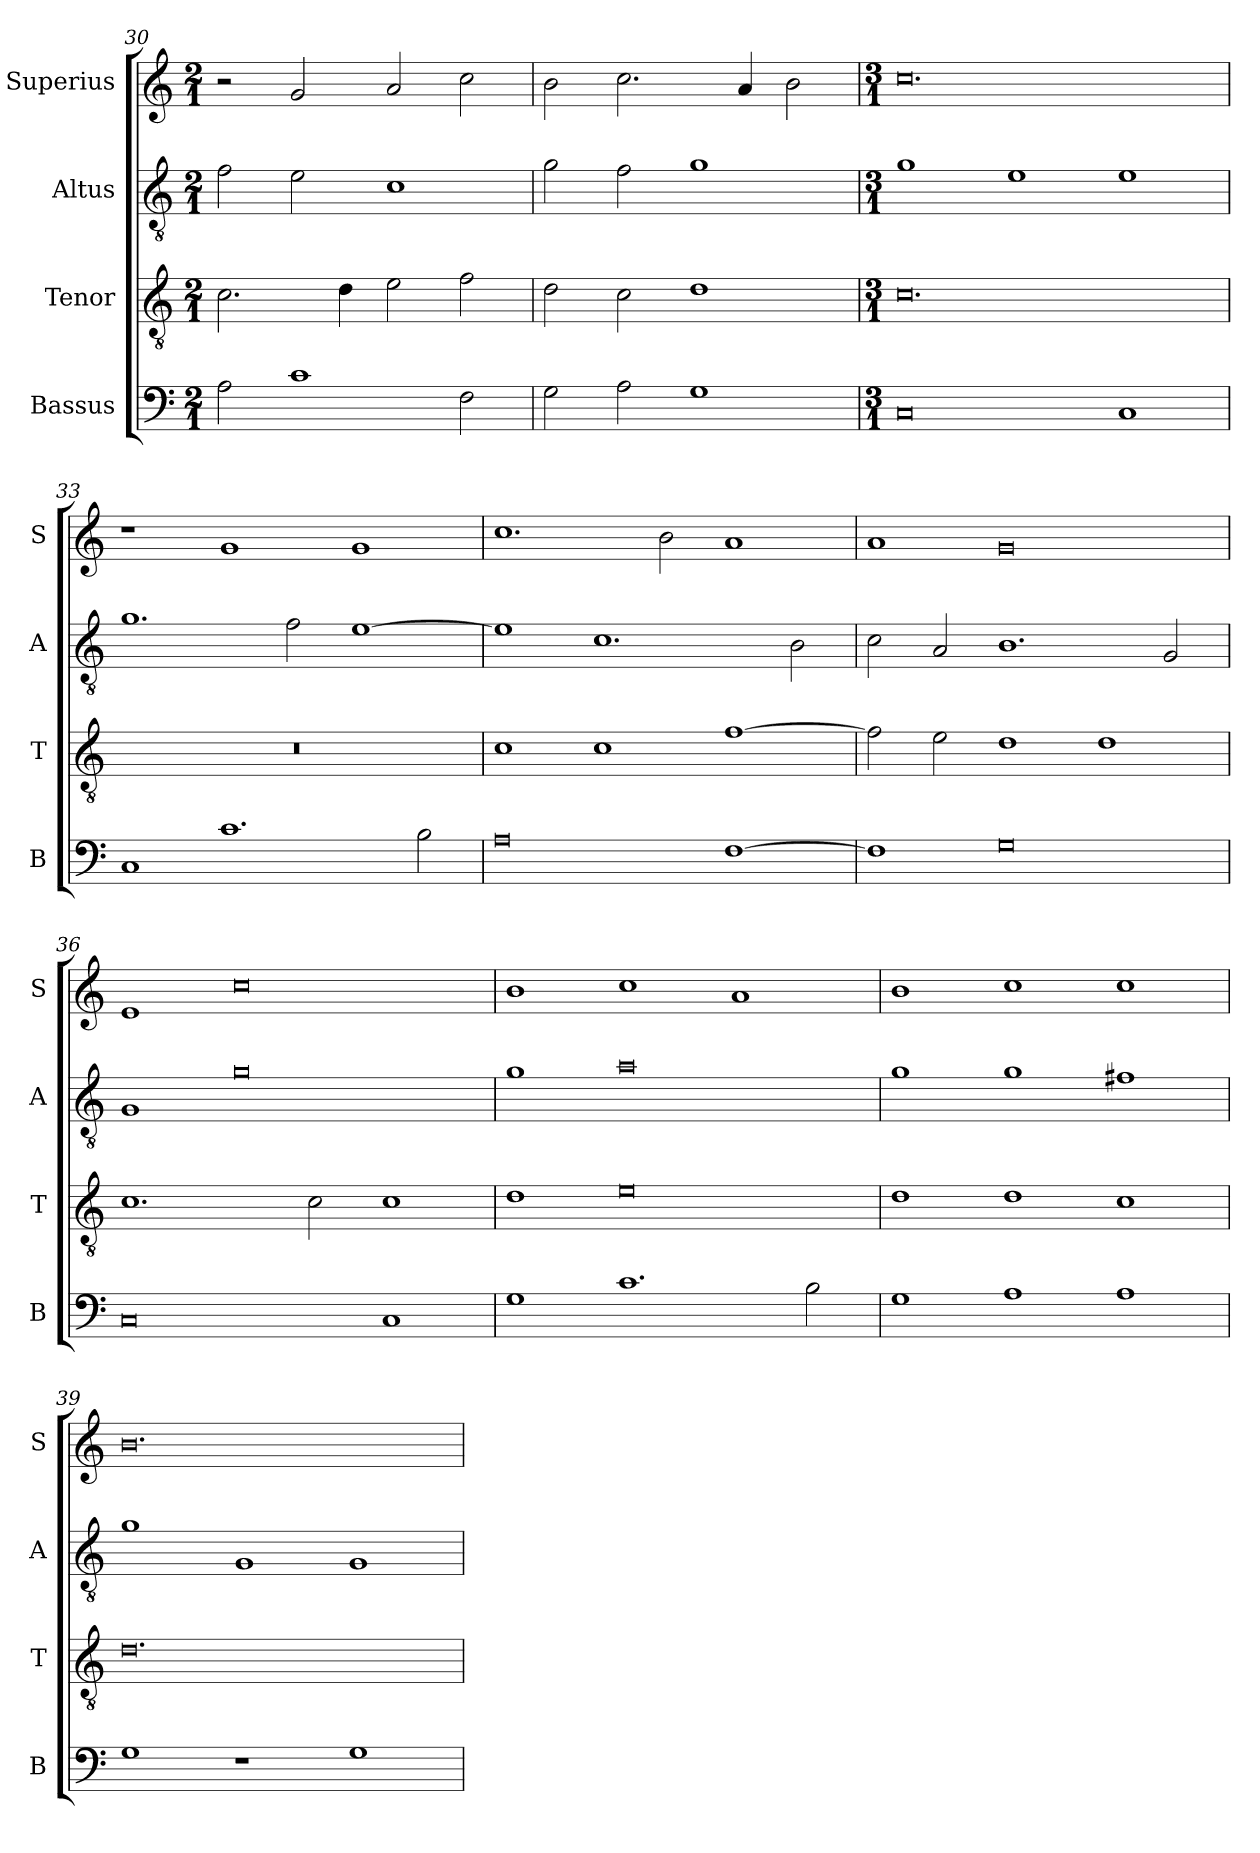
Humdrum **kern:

**kern	**kern	**kern	**kern
*part4	*part3	*part2	*part1
*staff4	*staff3	*staff2	*staff1
*I"Bassus	*I"Tenor	*I"Altus	*I"Superius
*I'B	*I'T	*I'A	*I'S
*clefF4	*clefGv2	*clefGv2	*clefG2
*k[]	*k[]	*k[]	*k[]
*C:	*C:	*C:	*C:
*M2/1	*M2/1	*M2/1	*M2/1
=30	=30	=30	=30
2A	2.c	2f	2r
1c	.	2e	2g
.	4d	.	.
.	2e	1c	2a
2F	2f	.	2cc
=31	=31	=31	=31
2G	2d	2g	2b
2A	2c	2f	2.cc
1G	1d	1g	.
.	.	.	4a
.	.	.	2b
=32	=32	=32	=32
*M3/1	*M3/1	*M3/1	*M3/1
0C	0.c	1g	0.cc
.	.	1e	.
1C	.	1e	.
=33	=33	=33	=33
1C	0.r	1.g	1r
1.c	.	.	1g
.	.	2f	.
.	.	[1e	1g
2B	.	.	.
=34	=34	=34	=34
0A	1c	1e]	1.cc
.	1c	1.c	.
.	.	.	2b
[1F	[1f	.	1a
.	.	2B	.
=35	=35	=35	=35
1F]	2f]	2c	1a
.	2e	2A	.
0G	1d	1.B	0g
.	1d	.	.
.	.	2G	.
=36	=36	=36	=36
0C	1.c	1G	1e
.	.	0g	0cc
.	2c	.	.
1C	1c	.	.
=37	=37	=37	=37
1G	1d	1g	1b
1.c	0e	0a	1cc
.	.	.	1a
2B	.	.	.
=38	=38	=38	=38
1G	1d	1g	1b
1A	1d	1g	1cc
1A	1c	1f#X	1cc
=39	=39	=39	=39
1G	0.d	1g	0.b
1r	.	1G	.
1G	.	1G	.
=	=	=	=
*-	*-	*-	*-
